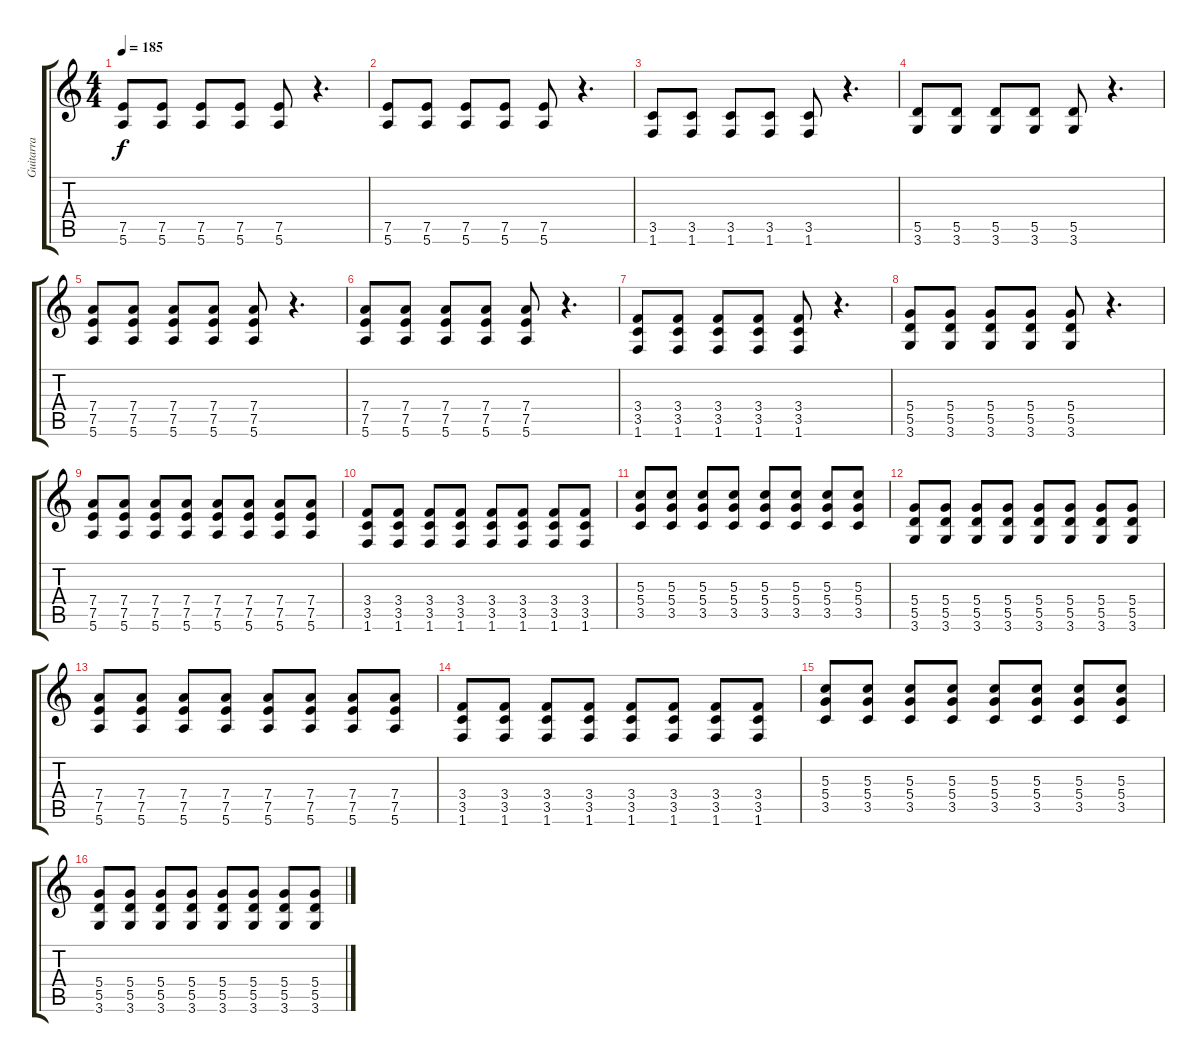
\track ("Guitarra" "Guitarra") {instrument distortionguitar}
\staff {score tabs}
\tuning (E4 B3 G3 D3 A2 E2) {hide}
\ts (4 4)
\tempo 185
\clef g2
\ks c
(7.5 5.6).8{dy f instrument distortionguitar} (7.5 5.6).8 (7.5 5.6).8 (7.5 5.6).8 (7.5 5.6).8 r.4{d} |
(7.5 5.6).8 (7.5 5.6).8 (7.5 5.6).8 (7.5 5.6).8 (7.5 5.6).8 r.4{d} |
(3.5 1.6).8 (3.5 1.6).8 (3.5 1.6).8 (3.5 1.6).8 (3.5 1.6).8 r.4{d} |
(5.5 3.6).8 (5.5 3.6).8 (5.5 3.6).8 (5.5 3.6).8 (5.5 3.6).8 r.4{d} |
(7.4 7.5 5.6).8 (7.4 7.5 5.6).8 (7.4 7.5 5.6).8 (7.4 7.5 5.6).8 (7.4 7.5 5.6).8 r.4{d} |
(7.4 7.5 5.6).8 (7.4 7.5 5.6).8 (7.4 7.5 5.6).8 (7.4 7.5 5.6).8 (7.4 7.5 5.6).8 r.4{d} |
(3.4 3.5 1.6).8 (3.4 3.5 1.6).8 (3.4 3.5 1.6).8 (3.4 3.5 1.6).8 (3.4 3.5 1.6).8 r.4{d} |
(5.4 5.5 3.6).8 (5.4 5.5 3.6).8 (5.4 5.5 3.6).8 (5.4 5.5 3.6).8 (5.4 5.5 3.6).8 r.4{d} |
(7.4 7.5 5.6).8 (7.4 7.5 5.6).8 (7.4 7.5 5.6).8 (7.4 7.5 5.6).8 (7.4 7.5 5.6).8 (7.4 7.5 5.6).8 (7.4 7.5 5.6).8 (7.4 7.5 5.6).8 |
(3.4 3.5 1.6).8 (3.4 3.5 1.6).8 (3.4 3.5 1.6).8 (3.4 3.5 1.6).8 (3.4 3.5 1.6).8 (3.4 3.5 1.6).8 (3.4 3.5 1.6).8 (3.4 3.5 1.6).8 |
(5.3 5.4 3.5).8 (5.3 5.4 3.5).8 (5.3 5.4 3.5).8 (5.3 5.4 3.5).8 (5.3 5.4 3.5).8 (5.3 5.4 3.5).8 (5.3 5.4 3.5).8 (5.3 5.4 3.5).8 |
(5.4 5.5 3.6).8 (5.4 5.5 3.6).8 (5.4 5.5 3.6).8 (5.4 5.5 3.6).8 (5.4 5.5 3.6).8 (5.4 5.5 3.6).8 (5.4 5.5 3.6).8 (5.4 5.5 3.6).8 |
(7.4 7.5 5.6).8 (7.4 7.5 5.6).8 (7.4 7.5 5.6).8 (7.4 7.5 5.6).8 (7.4 7.5 5.6).8 (7.4 7.5 5.6).8 (7.4 7.5 5.6).8 (7.4 7.5 5.6).8 |
(3.4 3.5 1.6).8 (3.4 3.5 1.6).8 (3.4 3.5 1.6).8 (3.4 3.5 1.6).8 (3.4 3.5 1.6).8 (3.4 3.5 1.6).8 (3.4 3.5 1.6).8 (3.4 3.5 1.6).8 |
(5.3 5.4 3.5).8 (5.3 5.4 3.5).8 (5.3 5.4 3.5).8 (5.3 5.4 3.5).8 (5.3 5.4 3.5).8 (5.3 5.4 3.5).8 (5.3 5.4 3.5).8 (5.3 5.4 3.5).8 |
(5.4 5.5 3.6).8 (5.4 5.5 3.6).8 (5.4 5.5 3.6).8 (5.4 5.5 3.6).8 (5.4 5.5 3.6).8 (5.4 5.5 3.6).8 (5.4 5.5 3.6).8 (5.4 5.5 3.6).8
